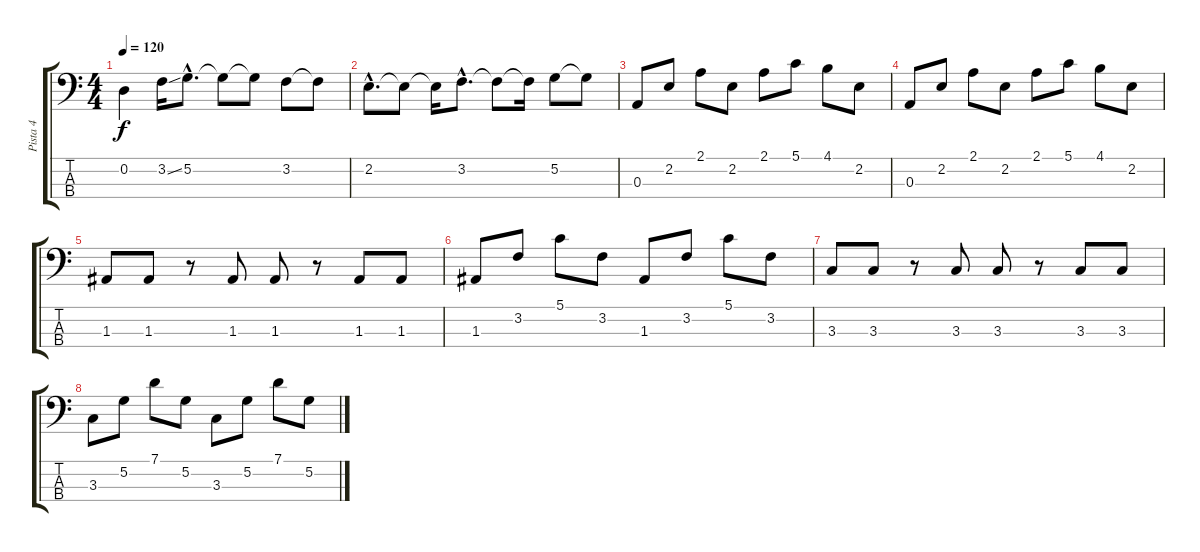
\track ("Pista 4" "Pista 4") {instrument electricbassfinger}
\staff {score tabs}
\tuning (G2 D2 A1 E1) {hide}
\ts (4 4)
\tempo 120
\clef f4
\ks c
0.2.4{dy f} 3.2{ss}.16 5.2{hac}.8{d} 5.2{t}.8 5.2{t}.8 3.2.8 3.2{t}.8 |
2.2{hac}.8{d} 2.2{t}.8 2.2{t}.16 3.2{hac}.8{d} 3.2{t}.8 3.2{t}.16 5.2.8 5.2{t}.8 |
0.3.8 2.2.8 2.1.8 2.2.8 2.1.8 5.1.8 4.1.8 2.2.8 |
0.3.8 2.2.8 2.1.8 2.2.8 2.1.8 5.1.8 4.1.8 2.2.8 |
1.3.8 1.3.8 r.8 1.3.8 1.3.8 r.8 1.3.8 1.3.8 |
1.3.8 3.2.8 5.1.8 3.2.8 1.3.8 3.2.8 5.1.8 3.2.8 |
3.3.8 3.3.8 r.8 3.3.8 3.3.8 r.8 3.3.8 3.3.8 |
3.3.8 5.2.8 7.1.8 5.2.8 3.3.8 5.2.8 7.1.8 5.2.8
